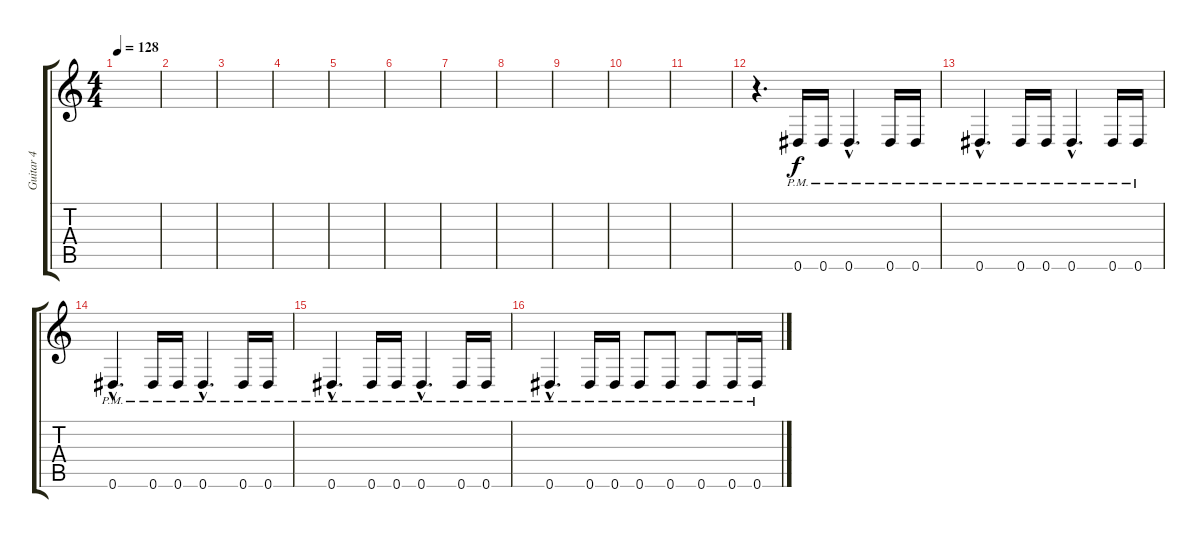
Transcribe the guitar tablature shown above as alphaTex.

\track ("Guitar 4" "Guitar 4") {instrument distortionguitar}
\staff {score tabs}
\tuning (Eb4 Bb3 Gb3 Db3 Ab2 Eb2) {hide}
\ts (4 4)
\tempo 128
\clef g2
\ks c
|
|
|
|
|
|
|
|
|
|
|
r.4{d volume 16 balance 2 instrument distortionguitar} 0.6{pm}.16 0.6{pm}.16 0.6{hac pm}.4{d} 0.6{pm}.16 0.6{pm}.16 |
0.6{hac pm}.4{d} 0.6{pm}.16 0.6{pm}.16 0.6{hac pm}.4{d} 0.6{pm}.16 0.6{pm}.16 |
0.6{hac pm}.4{d} 0.6{pm}.16 0.6{pm}.16 0.6{hac pm}.4{d} 0.6{pm}.16 0.6{pm}.16 |
0.6{hac pm}.4{d} 0.6{pm}.16 0.6{pm}.16 0.6{hac pm}.4{d} 0.6{pm}.16 0.6{pm}.16 |
0.6{hac pm}.4{d} 0.6{pm}.16 0.6{pm}.16 0.6{pm}.8 0.6{pm}.8 0.6{pm}.8 0.6{pm}.16 0.6{pm}.16
